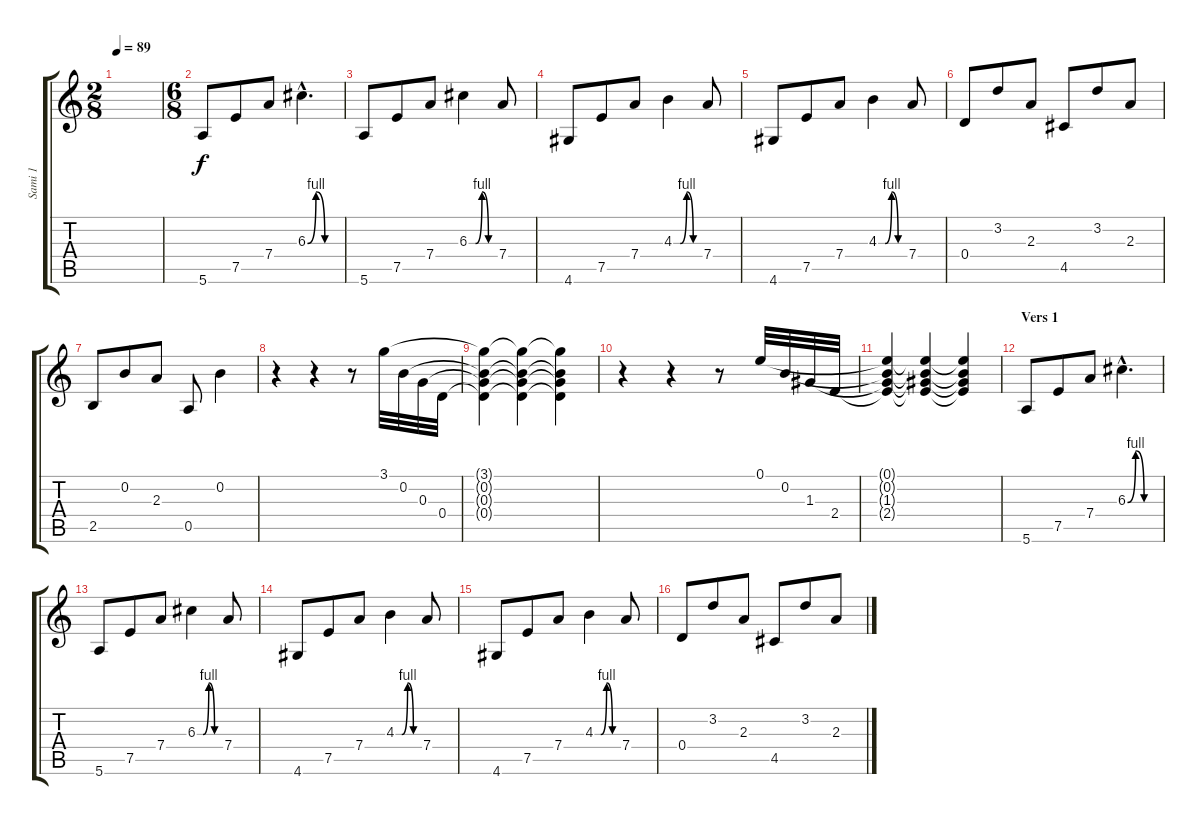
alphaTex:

\track ("Sami 1" "Sami 1") {instrument electricguitarclean}
\staff {score tabs}
\tuning (E4 B3 G3 D3 A2 E2) {hide}
\ts (2 8)
\tempo 89
\clef g2
\ks c
|
\ts (6 8)
5.6.8 7.5.8 7.4.8 6.3{be (custom 0 0 15 4 31 0 38 0 45 0 60 0) hac}.4{d} |
5.6.8 7.5.8 7.4.8 6.3{be (custom 0 0 15 0 30 4 45 0 60 0)}.4 7.4.8 |
4.6.8 7.5.8 7.4.8 4.3{be (custom 0 0 15 0 30 4 45 0 60 0)}.4 7.4.8 |
4.6.8 7.5.8 7.4.8 4.3{be (custom 0 0 15 0 30 4 45 0 60 0)}.4 7.4.8 |
0.4.8 3.2.8 2.3.8 4.5.8 3.2.8 2.3.8 |
2.5.8 0.2.8 2.3.8 0.5.8 0.2.4 |
r.4 r.4 r.8 3.1.32 0.2.32 0.3.32 0.4.32 |
(3.1{t} 0.2{t} 0.3{t} 0.4{t}).4 (3.1{t} 0.2{t} 0.3{t} 0.4{t}).4 (3.1{t} 0.2{t} 0.3{t} 0.4{t}).4 |
r.4 r.4 r.8 0.1.32 0.2.32 1.3.32 2.4.32 |
(0.1{t} 0.2{t} 1.3{t} 2.4{t}).4 (0.1{t} 0.2{t} 1.3{t} 2.4{t}).4 (0.1{t} 0.2{t} 1.3{t} 2.4{t}).4 |
\section ("" "Vers 1")
5.6.8 7.5.8 7.4.8 6.3{be (custom 0 0 15 4 31 0 38 0 45 0 60 0) hac}.4{d} |
5.6.8 7.5.8 7.4.8 6.3{be (custom 0 0 15 0 30 4 45 0 60 0)}.4 7.4.8 |
4.6.8 7.5.8 7.4.8 4.3{be (custom 0 0 15 0 30 4 45 0 60 0)}.4 7.4.8 |
4.6.8 7.5.8 7.4.8 4.3{be (custom 0 0 15 0 30 4 45 0 60 0)}.4 7.4.8 |
0.4.8 3.2.8 2.3.8 4.5.8 3.2.8 2.3.8
